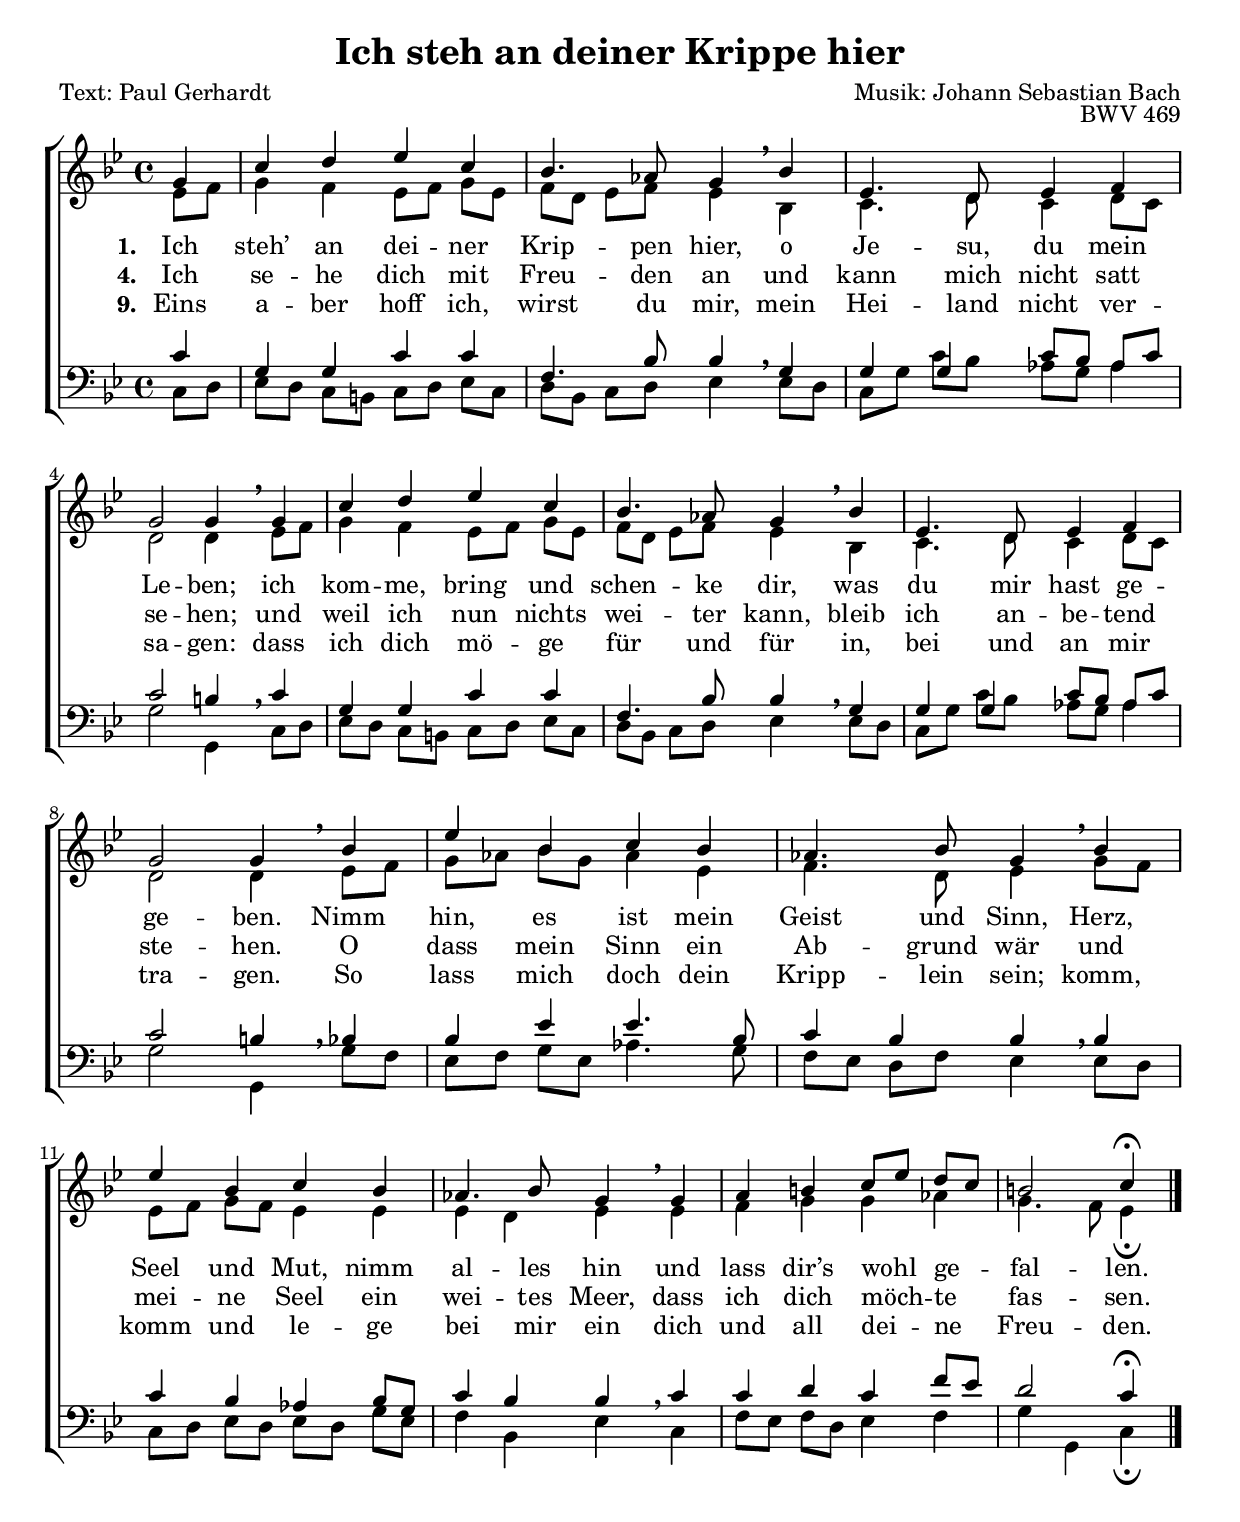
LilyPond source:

\version "2.12.3"
\include "deutsch.ly"
\include "default.ly"


snotes = \relative c'' {
  \partial 4
  g4
  c d es c
  b4. as8 g4 \breathe b
  es,4. d8 es4 f
  g2 g4 \breathe g
  c d es c
  b4. as8 g4 \breathe b
  es,4. d8 es4 f
  g2 g4 \breathe b
  es b c b
  as4. b8 g4 \breathe b
  es b c b
  as4. b8 g4 \breathe g
  a h c8[ es] d[ c]
  %\set Timing.measurePosition = #(ly:make-moment 1 4)
  h2 c4\fermata
  \bar "|."
}

anotes = \relative c' {
  \partial 4
  es8[ f]
  g4 f es8[ f] g[ es]
  f[ d] es[ f] es4 \breathe b
  c4. d8 c4 d8[ c]
  d2 d4 \breathe es8[ f]
  g4 f es8[ f] g[ es]
  f[ d] es[ f] es4 \breathe b
  c4. d8 c4 d8[ c]
  d2 d4 \breathe es8[ f]
  g[ as] b[ g] as4 es
  f4. d8 es4 \breathe g8[ f]
  es[ f] g[ f] es4 es
  es d es \breathe es
  f g g as
  
  g4. f8 es4\fermata
}

tnotes = \relative c' {
  \partial 4
  c4
  g g c c
  f,4. b8 b4 \breathe g
  g g c8[ b] as[ c]
  c2 h4 \breathe c
  g g c c
  f,4. b8 b4 \breathe g
  g g c8[ b] as[ c]
  c2 h4 \breathe b
  b es es4. b8
  c4 b b \breathe b
  c b as b8[ g]
  c4 b b \breathe c
  c d c f8[ es]
  
  d2 c4 \fermata
}

bnotes = \relative c {
  \partial 4
  \repeat unfold 2 {
    c8[ d]
    es[ d] c[ h] c[ d] es[ c]
    d[ b] c[ d] es4 \breathe es8[ d]
    c[ g'] c[ b] as[ g] as4
    g2 g,4 \breathe }
  g'8[ f]
  es[ f] g[ es] as4. g8
  f8[ es] d[ f] es4 \breathe es8[ d]
  c[ d] es[ d] es[ d] g[ es]
  f4 b, es c
  f8[ es] f[ d] es4 f
 
  g g, c\fermata
}

choraltextone = \lyricmode {
  \set stanza = #"1. "
  Ich steh’ an dei -- ner Krip -- pen hier,
  o Je -- su, du mein Le -- ben;
  ich kom -- me, bring und schen -- ke dir,
  was du mir hast ge -- ge -- ben.
  Nimm hin, es ist mein Geist und Sinn,
  Herz, Seel und Mut, nimm al -- les hin
  und lass dir’s wohl ge -- fal -- len.
}

choraltextfour = \lyricmode {
  \set stanza = #"4. "
  Ich se -- he dich mit Freu -- den an
  und kann mich nicht satt se -- hen;
  und weil ich nun nichts wei -- ter kann,
  bleib ich an -- be -- tend ste -- hen.
  O dass mein Sinn ein Ab -- grund wär
  und mei -- ne Seel ein wei -- tes Meer,
  dass ich dich möch -- te fas -- sen.
}

choraltextnine = \lyricmode {
  \set stanza = #"9. "
  Eins a -- ber hoff ich, wirst du mir,
  mein Hei -- land nicht ver -- sa -- gen:
  dass ich dich mö -- ge für und für
  in, bei und an mir tra -- gen.
  So lass mich doch dein Kripp -- lein sein;
  komm, komm und le -- ge bei mir ein
  dich und all dei -- ne Freu -- den.
}

spart = {
  \new Staff <<
    \new Voice = "s" {
      \key g \minor
      \autoBeamOff
      \snotes
    }
    \new Lyrics \lyricsto "s" \choraltextone
    \new Lyrics \lyricsto "s" \choraltextfour
    \new Lyrics \lyricsto "s" \choraltextnine
  >>
  
}



\bookpart {
  
  \header {
    title = "Ich steh an deiner Krippe hier"
    composer = "Musik: Johann Sebastian Bach"
    poet = "Text: Paul Gerhardt"
    opus = "BWV 469"
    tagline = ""
    id = "6b566aeed3edd36406088c218ecbcd1499448a8a"
  }
  
%  #(set-global-staff-size 19)

  \score {
    \new ChoirStaff <<
      \new Staff <<
        \key g \minor
        \new Voice = "s" {
          \autoBeamOff
          \voiceOne
          \snotes
        }
        \new Voice = "a" {
          \autoBeamOff
          \voiceTwo
          \anotes
        }
        \new Lyrics \lyricsto "s" \choraltextone
        \new Lyrics \lyricsto "s" \choraltextfour
        \new Lyrics \lyricsto "s" \choraltextnine
      >>
      
      \new Staff <<
        \key g \minor
        \clef bass
        \new Voice = "t" {
          
          \autoBeamOff
          \voiceOne
          \tnotes
        }
        
        \new Voice = "b" {
          \autoBeamOff
          \voiceTwo
          \bnotes
        }
      >>
      
    >>
  }
}
          
  

  
